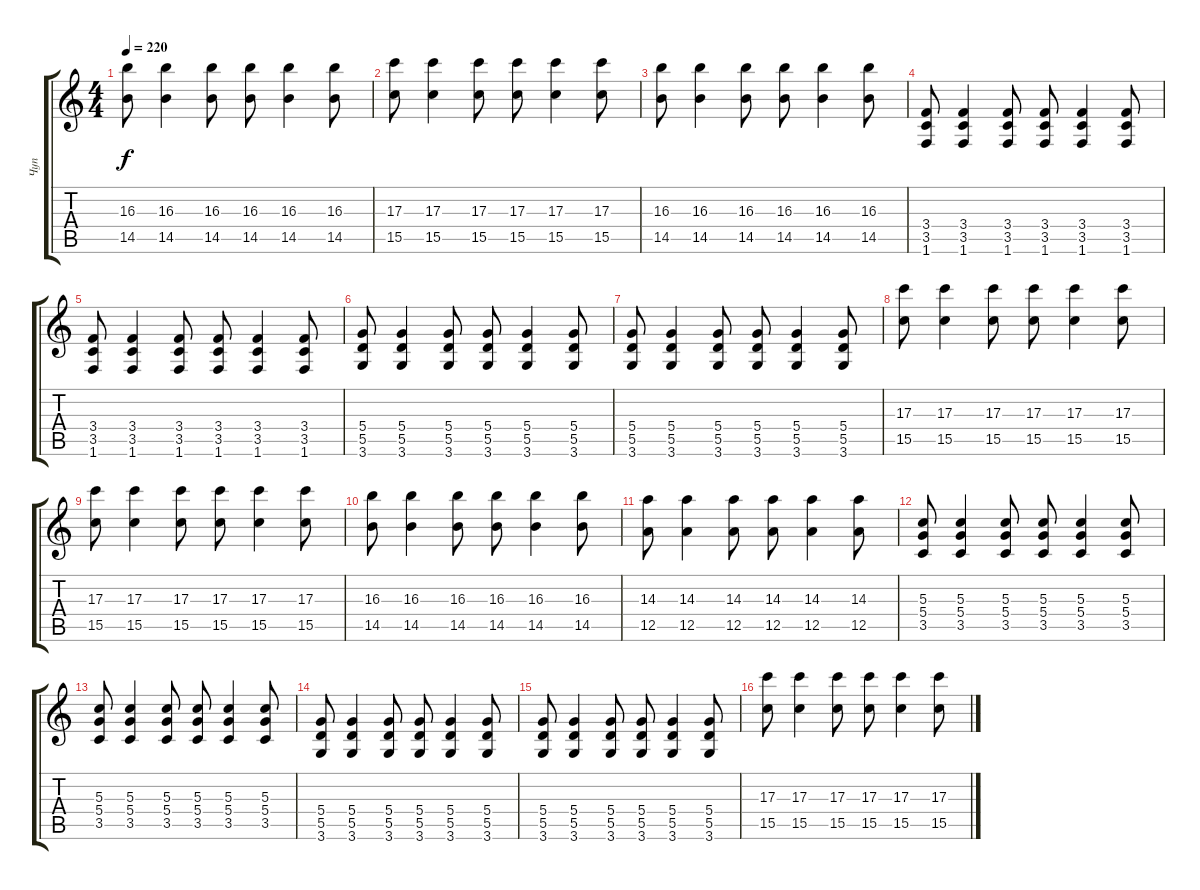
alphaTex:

\track ("Чуп" "Чуп") {instrument distortionguitar}
\staff {score tabs}
\tuning (E4 B3 G3 D3 A2 E2) {hide}
\ts (4 4)
\tempo 220
\clef g2
\ks c
(16.3 14.5).8{dy f} (16.3 14.5).4 (16.3 14.5).8 (16.3 14.5).8 (16.3 14.5).4 (16.3 14.5).8 |
(17.3 15.5).8 (17.3 15.5).4 (17.3 15.5).8 (17.3 15.5).8 (17.3 15.5).4 (17.3 15.5).8 |
(16.3 14.5).8 (16.3 14.5).4 (16.3 14.5).8 (16.3 14.5).8 (16.3 14.5).4 (16.3 14.5).8 |
(3.4 3.5 1.6).8 (3.4 3.5 1.6).4 (3.4 3.5 1.6).8 (3.4 3.5 1.6).8 (3.4 3.5 1.6).4 (3.4 3.5 1.6).8 |
(3.4 3.5 1.6).8 (3.4 3.5 1.6).4 (3.4 3.5 1.6).8 (3.4 3.5 1.6).8 (3.4 3.5 1.6).4 (3.4 3.5 1.6).8 |
(5.4 5.5 3.6).8 (5.4 5.5 3.6).4 (5.4 5.5 3.6).8 (5.4 5.5 3.6).8 (5.4 5.5 3.6).4 (5.4 5.5 3.6).8 |
(5.4 5.5 3.6).8 (5.4 5.5 3.6).4 (5.4 5.5 3.6).8 (5.4 5.5 3.6).8 (5.4 5.5 3.6).4 (5.4 5.5 3.6).8 |
(17.3 15.5).8 (17.3 15.5).4 (17.3 15.5).8 (17.3 15.5).8 (17.3 15.5).4 (17.3 15.5).8 |
(17.3 15.5).8 (17.3 15.5).4 (17.3 15.5).8 (17.3 15.5).8 (17.3 15.5).4 (17.3 15.5).8 |
(16.3 14.5).8 (16.3 14.5).4 (16.3 14.5).8 (16.3 14.5).8 (16.3 14.5).4 (16.3 14.5).8 |
(14.3 12.5).8 (14.3 12.5).4 (14.3 12.5).8 (14.3 12.5).8 (14.3 12.5).4 (14.3 12.5).8 |
(5.3 5.4 3.5).8 (5.3 5.4 3.5).4 (5.3 5.4 3.5).8 (5.3 5.4 3.5).8 (5.3 5.4 3.5).4 (5.3 5.4 3.5).8 |
(5.3 5.4 3.5).8 (5.3 5.4 3.5).4 (5.3 5.4 3.5).8 (5.3 5.4 3.5).8 (5.3 5.4 3.5).4 (5.3 5.4 3.5).8 |
(5.4 5.5 3.6).8 (5.4 5.5 3.6).4 (5.4 5.5 3.6).8 (5.4 5.5 3.6).8 (5.4 5.5 3.6).4 (5.4 5.5 3.6).8 |
(5.4 5.5 3.6).8 (5.4 5.5 3.6).4 (5.4 5.5 3.6).8 (5.4 5.5 3.6).8 (5.4 5.5 3.6).4 (5.4 5.5 3.6).8 |
(17.3 15.5).8 (17.3 15.5).4 (17.3 15.5).8 (17.3 15.5).8 (17.3 15.5).4 (17.3 15.5).8
